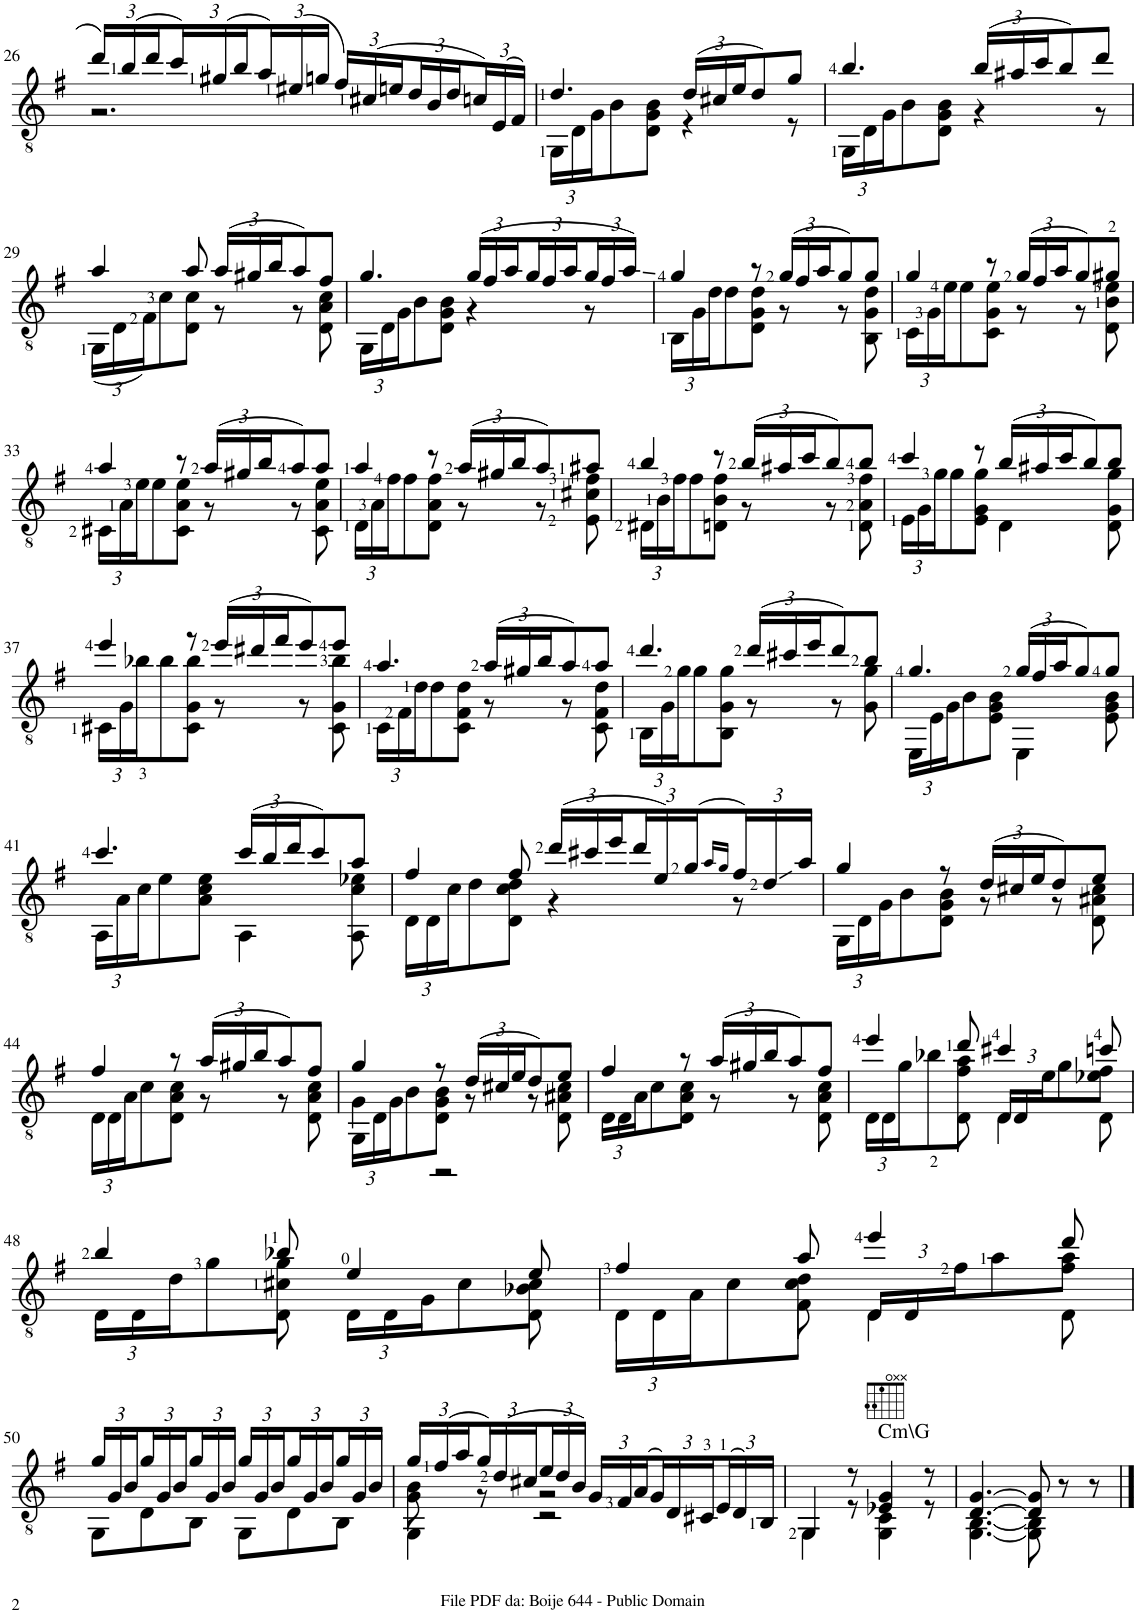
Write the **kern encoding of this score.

**kern
*part1
*staff1
*I"Guitar
*I'Guit.
!!LO:PB:g=z
*clefGv2
*k[f#]
*M6/8
*Xbrackettup
=26
*^
24dd/LL	2.r
(24b/	.
24dd/	.
24cc/)	.
(24g#X/	.
24b/	.
24a/)	.
(24e#X/	.
24gn/JJ	.
24f#/LL)	.
(24c#X/	.
24en/	.
24d/	.
24B/	.
24d/	.
24cn/)	.
(24E/	.
24F#/JJ)	.
=27	=27
4.d/	24GG\LL
.	24D\
.	24G\J
.	8B\
.	8D\ 8G\ 8B\J
(24d/LL	4r
24c#X/	.
24e/J	.
8d/)	.
8g/J	8r
=28	=28
4.b/	24GG\LL
.	24D\
.	24G\J
.	8B\
.	8D\ 8G\ 8B\J
(24b/LL	4r
24a#X/	.
24cc/J	.
8b/)	.
8dd/J	8r
!!LO:LB:g=z	!!
=29	=29
4a/	(24GG\LL
.	24D\
.	24F#\J)
.	8c\
8a/	8D\ 8c\J
(24a/LL	8r
24g#X/	.
24b/J	.
8a/)	8r
8f#/J	8D\ 8A\ 8c\
=30	=30
4.g/	24GG\LL
.	24D\
.	24G\J
.	8B\
.	8D\ 8G\ 8B\J
(24g/LL	4r
24f#/	.
24a/	.
24g/	.
24f#/	.
24a/	.
24g/	8r
24f#/	.
24a/JJ)	.
=31	=31
4g/	24BB\LL
.	24G\
.	24d\J
.	8d\
8r	8D\ 8G\ 8d\J
(24g/LL	8r
24f#/	.
24a/J	.
8g/)	8r
8g/J	8BB\ 8G\ 8d\
=32	=32
4g/	24C\LL
.	24G\
.	24e\J
.	8e\
8r	8C\ 8G\ 8e\J
(24g/LL	8r
24f#/	.
24a/J	.
8g/)	8r
8g#X/J	8D\ 8B\ 8e\
!!LO:LB:g=z	!!
=33	=33
4a/	24C#X\LL
.	24A\
.	24e\J
.	8e\
8r	8C#\ 8A\ 8e\J
(24a/LL	8r
24g#X/	.
24b/J	.
8a/)	8r
8a/J	8C#\ 8A\ 8e\
=34	=34
4a/	24D\LL
.	24A\
.	24f#\J
.	8f#\
8r	8D\ 8A\ 8f#\J
(24a/LL	8r
24g#X/	.
24b/J	.
8a/)	8r
8a#X/J	8E\ 8c#X\ 8f#\
=35	=35
4b/	24D#X\LL
.	24B\
.	24f#\J
.	8f#\
8r	8Dn\ 8B\ 8f#\J
(24b/LL	8r
24a#X/	.
24cc/J	.
8b/)	8r
8b/J	8D\ 8A\ 8f#\
=36	=36
4cc/	24E\LL
.	24G\
.	24g\J
.	8g\
8r	8E\ 8G\ 8g\J
(24b/LL	4D\
24a#X/	.
24cc/J	.
8b/)	.
8b/J	8D\ 8G\ 8g\
!!LO:LB:g=z	!!
=37	=37
4ee/	24C#X\LL
.	24G\
.	24b-X\J
.	8b-\
8r	8C#\ 8G\ 8b-\J
(24ee/LL	8r
24dd#X/	.
24ff#/J	.
8ee/)	8r
8ee/J	8C#\ 8G\ 8b-\
=38	=38
4.a/	24C\LL
.	24F#\
.	24d\J
.	8d\
.	8C\ 8F#\ 8d\J
(24a/LL	8r
24g#X/	.
24b/J	.
8a/)	8r
8a/J	8C\ 8F#\ 8d\
=39	=39
4.dd/	24BB\LL
.	24G\
.	24g\J
.	8g\
.	8BB\ 8G\ 8g\J
(24dd/LL	8r
24cc#X/	.
24ee/J	.
8dd/)	8r
8b/J	8G\ 8g\
=40	=40
4.g/	24EE\LL
.	24E\
.	24G\J
.	8B\
.	8E\ 8G\ 8B\J
(24g/LL	4EE\
24f#/	.
24a/J	.
8g/)	.
8g/J	8E\ 8G\ 8B\
!!LO:LB:g=z	!!
=41	=41
4.cc/	24AA\LL
.	24A\
.	24c\J
.	8e\
.	8A\ 8c\ 8e\J
(24cc/LL	4AA\
24b/	.
24dd/J	.
8cc/)	.
8a/J	8AA\ 8c\ 8e-X\
=42	=42
4f#/	24D\LL
.	24D\
.	24c\J
.	8d\
8f#/	8D\ 8c\ 8d\J
(24dd/LL	4r
24cc#X/	.
24ee/	.
24dd/	.
24e/)	.
(24g/	.
16qa/LL	.
16qg/JJ	.
24f#/)	8r
24d/	.
24a/JJ	.
=43	=43
4g/	24GG\LL
.	24D\
.	24G\J
.	8B\
8r	8D\ 8G\ 8B\J
(24d/LL	8r
24c#X/	.
24e/J	.
8d/)	8r
8e/J	8D\ 8A#X\ 8c#\
!!LO:LB:g=z	!!
=44	=44
4f#/	24D\LL
.	24D\
.	24A\J
.	8c\
8r	8D\ 8A\ 8c\J
(24a/LL	8r
24g#X/	.
24b/J	.
8a/)	8r
8f#/J	8D\ 8A\ 8c\
=45	=45
*	*^
4g/	24GG\LL	4G\
.	24D\	.
.	24G\J	.
.	8B\	.
8r	8D\ 8G\ 8B\J	2r
(24d/LL	8r	.
24c#X/	.	.
24e/J	.	.
8d/)	8r	.
8e/J	8D\ 8A#X\ 8c#\	.
*	*v	*v
=46	=46
4f#/	24D\LL
.	24D\
.	24A\J
.	8c\
8r	8D\ 8A\ 8c\J
(24a/LL	8r
24g#X/	.
24b/J	.
8a/)	8r
8f#/J	8D\ 8A\ 8c\
=47	=47
*	*^
4ee/	24D\LL	4D\
.	24D\	.
.	24g\J	.
.	8b-X\	.
8dd/	8f#\ 8a\J	8D\
4cc#X/	24D/LL	4D\
.	24D/	.
.	24e\J	.
.	8g\	.
8ccn/	8e-X\ 8f#\J	8D\
!!LO:LB:g=z	!!	!!
=48	=48	=48
4b/	24D\LL	4D\
.	24D\	.
.	24d\J	.
.	8g\	.
8b-X/	8c#X\ 8g\J	8D\
4e/	24D\LL	4D\
.	24D\	.
.	24G\J	.
.	8c#\	.
8e/	8B-X\ 8c#\J	8D\
=49	=49	=49
4f#/	24D\LL	4D\
.	24D\	.
.	24A\J	.
.	8c\	.
8a/	8c\ 8d\J	8F#\
4ee/	24D/LL	4D\
.	24D/	.
.	24f#\J	.
.	8a\	.
8dd/	8f#\ 8a\J	8D\
*	*v	*v
!!LO:LB:g=z
=50	=50
24g/LL	8GG\L
24G/	.
24B/	.
24g/	8D\
24G/	.
24B/	.
24g/	8BB\J
24G/	.
24B/JJ	.
24g/LL	8GG\L
24G/	.
24B/	.
24g/	8D\
24G/	.
24B/	.
24g/	8BB\J
24G/	.
24B/JJ	.
=51	=51
*	*^
24g/LL	8G\ 8B\	4GG\
(24f#/	.	.
24a/	.	.
24g/)	8r	.
(24d/	.	.
24c#X/	.	.
24e/	2r	2r
24d/	.	.
24B/JJ)	.	.
24G/LL	.	.
24F#/	.	.
(24A/	.	.
24G/)	.	.
24D/	.	.
24C#X/	.	.
(24E/	.	.
24D/)	.	.
24BB/JJ	.	.
*	*v	*v
=52	=52
4GG/	4GG\
8r	8r
!LO:TX:a:t=Cm\G	!
4E-X/ 4G/	4GG\ 4C\
8r	8r
=53	=53
[4.D/ [4.G/	[4.GG\ [4.BB\
8D/] 8G/]	8GG\] 8BB\]
8r	4ryy
8r	.
*v	*v
==
*-
